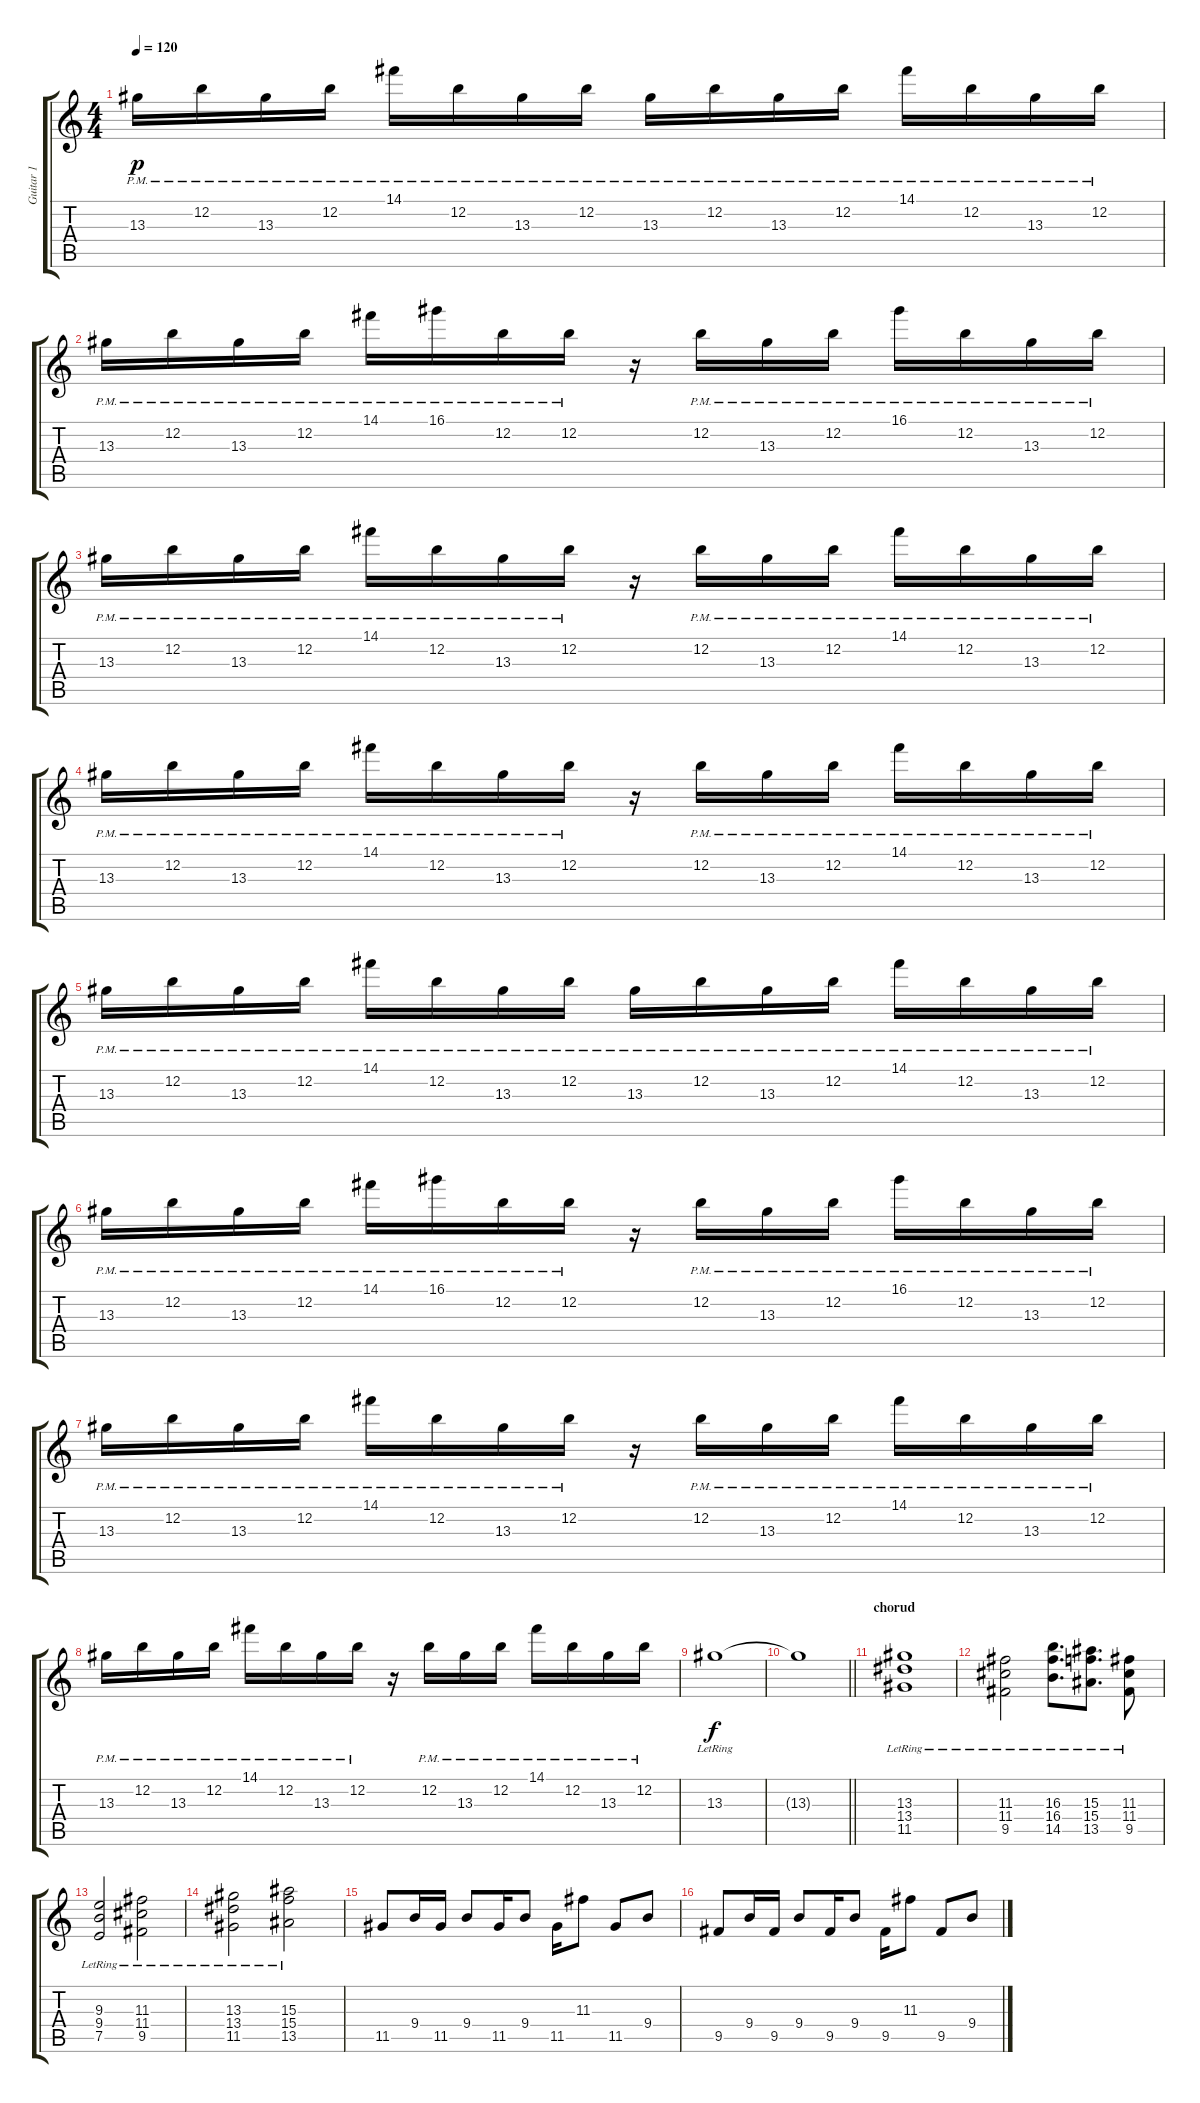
\track ("Guitar 1" "Guitar 1") {instrument distortionguitar}
\staff {score tabs}
\tuning (E4 B3 G3 D3 A2 E2) {hide}
\ts (4 4)
\tempo 120
\clef g2
\ks c
13.3{pm}.16{dy p} 12.2{pm}.16 13.3{pm}.16 12.2{pm}.16 14.1{pm}.16 12.2{pm}.16 13.3{pm}.16 12.2{pm}.16 13.3{pm}.16 12.2{pm}.16 13.3{pm}.16 12.2{pm}.16 14.1{pm}.16 12.2{pm}.16 13.3{pm}.16 12.2{pm}.16 |
13.3{pm}.16 12.2{pm}.16 13.3{pm}.16 12.2{pm}.16 14.1{pm}.16 16.1{pm}.16 12.2{pm}.16 12.2{pm}.16 r.16 12.2{pm}.16 13.3{pm}.16 12.2{pm}.16 16.1{pm}.16 12.2{pm}.16 13.3{pm}.16 12.2{pm}.16 |
13.3{pm}.16 12.2{pm}.16 13.3{pm}.16 12.2{pm}.16 14.1{pm}.16 12.2{pm}.16 13.3{pm}.16 12.2{pm}.16 r.16 12.2{pm}.16 13.3{pm}.16 12.2{pm}.16 14.1{pm}.16 12.2{pm}.16 13.3{pm}.16 12.2{pm}.16 |
13.3{pm}.16 12.2{pm}.16 13.3{pm}.16 12.2{pm}.16 14.1{pm}.16 12.2{pm}.16 13.3{pm}.16 12.2{pm}.16 r.16 12.2{pm}.16 13.3{pm}.16 12.2{pm}.16 14.1{pm}.16 12.2{pm}.16 13.3{pm}.16 12.2{pm}.16 |
13.3{pm}.16 12.2{pm}.16 13.3{pm}.16 12.2{pm}.16 14.1{pm}.16 12.2{pm}.16 13.3{pm}.16 12.2{pm}.16 13.3{pm}.16 12.2{pm}.16 13.3{pm}.16 12.2{pm}.16 14.1{pm}.16 12.2{pm}.16 13.3{pm}.16 12.2{pm}.16 |
13.3{pm}.16 12.2{pm}.16 13.3{pm}.16 12.2{pm}.16 14.1{pm}.16 16.1{pm}.16 12.2{pm}.16 12.2{pm}.16 r.16 12.2{pm}.16 13.3{pm}.16 12.2{pm}.16 16.1{pm}.16 12.2{pm}.16 13.3{pm}.16 12.2{pm}.16 |
13.3{pm}.16 12.2{pm}.16 13.3{pm}.16 12.2{pm}.16 14.1{pm}.16 12.2{pm}.16 13.3{pm}.16 12.2{pm}.16 r.16 12.2{pm}.16 13.3{pm}.16 12.2{pm}.16 14.1{pm}.16 12.2{pm}.16 13.3{pm}.16 12.2{pm}.16 |
13.3{pm}.16 12.2{pm}.16 13.3{pm}.16 12.2{pm}.16 14.1{pm}.16 12.2{pm}.16 13.3{pm}.16 12.2{pm}.16 r.16 12.2{pm}.16 13.3{pm}.16 12.2{pm}.16 14.1{pm}.16 12.2{pm}.16 13.3{pm}.16 12.2{pm}.16 |
13.3{lr}.1{dy f} |
\barLineRight lightlight
13.3{t}.1 |
\section ("" "chorud")
(13.3{lr} 13.4{lr} 11.5{lr}).1 |
(11.3{lr} 11.4{lr} 9.5{lr}).2 (16.3{lr} 16.4{lr} 14.5{lr}).8{d} (15.3{lr} 15.4{lr} 13.5{lr}).8{d} (11.3{lr} 11.4{lr} 9.5{lr}).8 |
(9.3{lr} 9.4{lr} 7.5{lr}).2 (11.3{lr} 11.4{lr} 9.5{lr}).2 |
(13.3{lr} 13.4{lr} 11.5{lr}).2 (15.3{lr} 15.4{lr} 13.5{lr}).2 |
11.5.8 9.4.16 11.5.16 9.4.8 11.5.16 9.4.8 11.5.16 11.3.8 11.5.8 9.4.8 |
9.5.8 9.4.16 9.5.16 9.4.8 9.5.16 9.4.8 9.5.16 11.3.8 9.5.8 9.4.8
